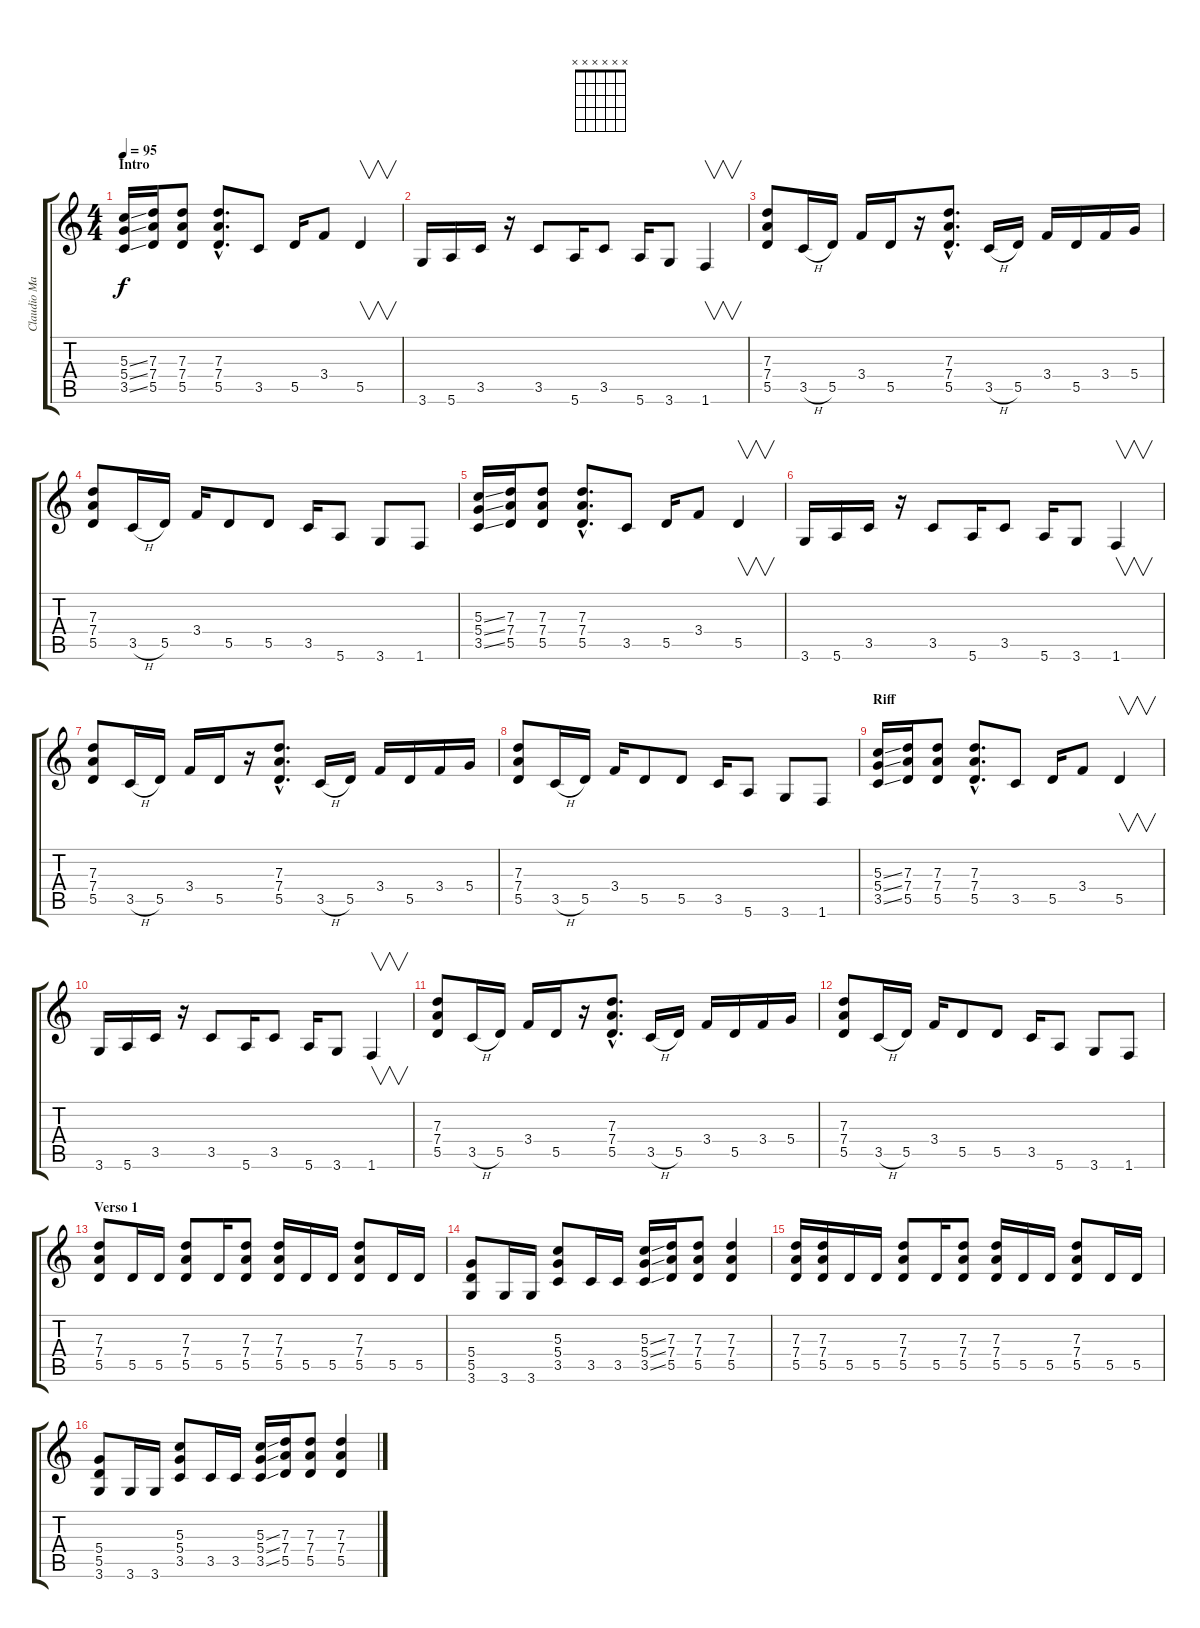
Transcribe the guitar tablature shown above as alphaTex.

\track ("Claudio Marciello (Gtr 1)" "Claudio Ma") {instrument overdrivenguitar}
\staff {score tabs}
\tuning (E4 B3 G3 D3 A2 E2) {hide}
\chord ("" x x x x x x) {firstfret 0}
\ts (4 4)
\section ("" "Intro")
\tempo 95
\clef g2
\ks c
(5.3{ss} 5.4{ss} 3.5{ss}).16{ch "" dy f instrument overdrivenguitar} (7.3 7.4 5.5).16 (7.3 7.4 5.5).8 (7.3{hac} 7.4{hac} 5.5{hac}).8{d} 3.5.8 5.5.16 3.4.8 5.5.4{v} |
3.6.16 5.6.16 3.5.16 r.16 3.5.8 5.6.16 3.5.8 5.6.16 3.6.8 1.6.4{v} |
(7.3 7.4 5.5).8 3.5{h}.16 5.5.16 3.4.16 5.5.16 r.16 (7.3{hac} 7.4{hac} 5.5{hac}).8{d} 3.5{h}.16 5.5.16 3.4.16 5.5.16 3.4.16 5.4.16 |
(7.3 7.4 5.5).8 3.5{h}.16 5.5.16 3.4.16 5.5.8 5.5.8 3.5.16 5.6.8 3.6.8 1.6.8 |
(5.3{ss} 5.4{ss} 3.5{ss}).16 (7.3 7.4 5.5).16 (7.3 7.4 5.5).8 (7.3{hac} 7.4{hac} 5.5{hac}).8{d} 3.5.8 5.5.16 3.4.8 5.5.4{v} |
3.6.16 5.6.16 3.5.16 r.16 3.5.8 5.6.16 3.5.8 5.6.16 3.6.8 1.6.4{v} |
(7.3 7.4 5.5).8 3.5{h}.16 5.5.16 3.4.16 5.5.16 r.16 (7.3{hac} 7.4{hac} 5.5{hac}).8{d} 3.5{h}.16 5.5.16 3.4.16 5.5.16 3.4.16 5.4.16 |
(7.3 7.4 5.5).8 3.5{h}.16 5.5.16 3.4.16 5.5.8 5.5.8 3.5.16 5.6.8 3.6.8 1.6.8 |
\section ("" "Riff")
(5.3{ss} 5.4{ss} 3.5{ss}).16 (7.3 7.4 5.5).16 (7.3 7.4 5.5).8 (7.3{hac} 7.4{hac} 5.5{hac}).8{d} 3.5.8 5.5.16 3.4.8 5.5.4{v} |
3.6.16 5.6.16 3.5.16 r.16 3.5.8 5.6.16 3.5.8 5.6.16 3.6.8 1.6.4{v} |
(7.3 7.4 5.5).8 3.5{h}.16 5.5.16 3.4.16 5.5.16 r.16 (7.3{hac} 7.4{hac} 5.5{hac}).8{d} 3.5{h}.16 5.5.16 3.4.16 5.5.16 3.4.16 5.4.16 |
(7.3 7.4 5.5).8 3.5{h}.16 5.5.16 3.4.16 5.5.8 5.5.8 3.5.16 5.6.8 3.6.8 1.6.8 |
\section ("" "Verso 1")
(7.3 7.4 5.5).8 5.5.16 5.5.16 (7.3 7.4 5.5).8 5.5.16 (7.3 7.4 5.5).8 (7.3 7.4 5.5).16 5.5.16 5.5.16 (7.3 7.4 5.5).8 5.5.16 5.5.16 |
(5.4 5.5 3.6).8 3.6.16 3.6.16 (5.3 5.4 3.5).8 3.5.16 3.5.16 (5.3{ss} 5.4{ss} 3.5{ss}).16 (7.3 7.4 5.5).16 (7.3 7.4 5.5).8 (7.3 7.4 5.5).4 |
(7.3 7.4 5.5).16 (7.3 7.4 5.5).16 5.5.16 5.5.16 (7.3 7.4 5.5).8 5.5.16 (7.3 7.4 5.5).8 (7.3 7.4 5.5).16 5.5.16 5.5.16 (7.3 7.4 5.5).8 5.5.16 5.5.16 |
(5.4 5.5 3.6).8 3.6.16 3.6.16 (5.3 5.4 3.5).8 3.5.16 3.5.16 (5.3{ss} 5.4{ss} 3.5{ss}).16 (7.3 7.4 5.5).16 (7.3 7.4 5.5).8 (7.3 7.4 5.5).4
